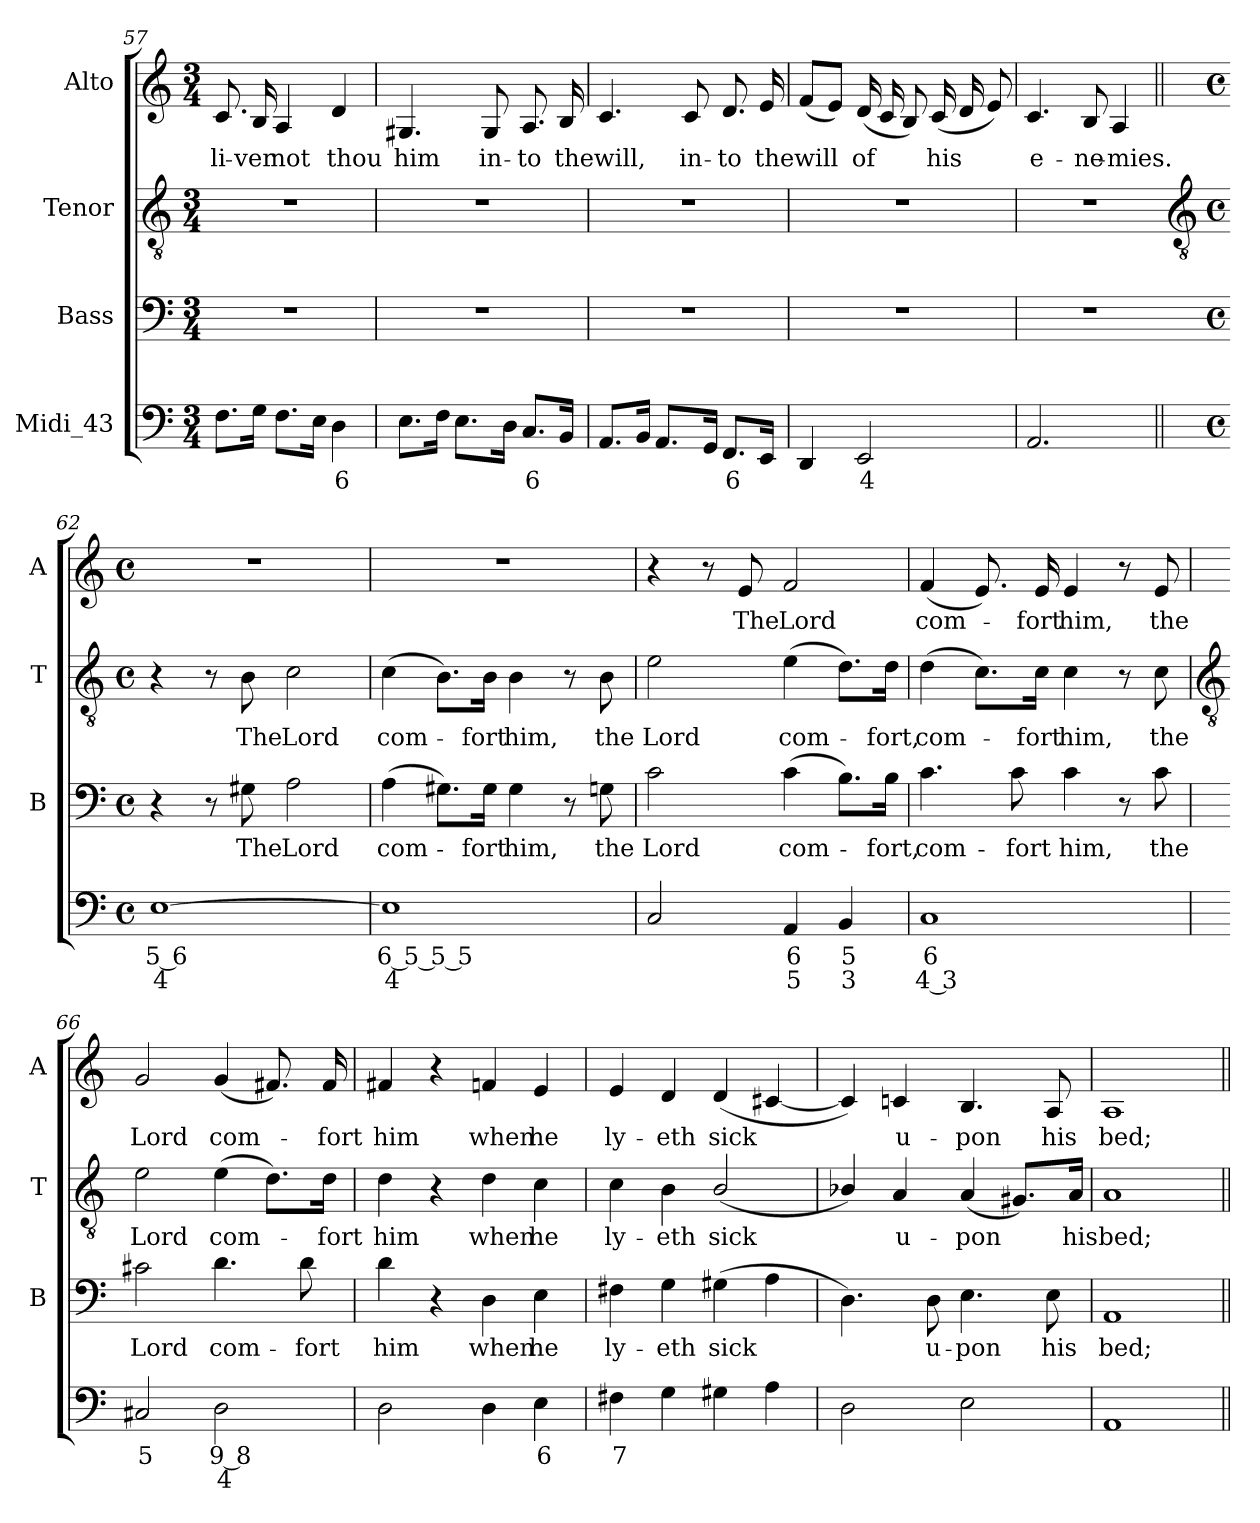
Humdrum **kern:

**kern	**text	**text	**kern	**text	**kern	**text	**kern	**text
*part4	*part4	*part4	*part3	*part3	*part2	*part2	*part1	*part1
*staff4	*staff4	*staff4	*staff3	*staff3	*staff2	*staff2	*staff1	*staff1
*I"Midi_43	*	*	*I"Bass	*	*I"Tenor	*	*I"Alto	*
*	*	*	*I'B	*	*I'T	*	*I'A	*
*clefF4	*	*	*clefF4	*	*clefGv2	*	*clefG2	*
*k[]	*	*	*k[]	*	*k[]	*	*k[]	*
*C:	*	*	*C:	*	*C:	*	*C:	*
*M3/4	*	*	*M3/4	*	*M3/4	*	*M3/4	*
=57	=57	=57	=57	=57	=57	=57	=57	=57
!	!	!	!	!	!	!	!	!LO:LY:b
8.FL	.	.	2.r	.	2.r	.	8.c	-li-
!	!	!	!	!	!	!	!	!LO:LY:b
16GJ	.	.	.	.	.	.	16B	-ver
!	!	!	!	!	!	!	!	!LO:LY:b
8.FL	.	.	.	.	.	.	4A	not
16EJ	.	.	.	.	.	.	.	.
!	!LO:LY:b	!	!	!	!	!	!	!LO:LY:b
4D	6	.	.	.	.	.	4d	thou
=58	=58	=58	=58	=58	=58	=58	=58	=58
!	!	!	!	!	!	!	!	!LO:LY:b
8.EL	.	.	2.r	.	2.r	.	4.G#X	him
16FJ	.	.	.	.	.	.	.	.
8.EL	.	.	.	.	.	.	.	.
!	!	!	!	!	!	!	!	!LO:LY:b
.	.	.	.	.	.	.	8G#	in-
16DJ	.	.	.	.	.	.	.	.
!	!LO:LY:b	!	!	!	!	!	!	!LO:LY:b
8.CL	6	.	.	.	.	.	8.A	-to
!	!	!	!	!	!	!	!	!LO:LY:b
16BBJ	.	.	.	.	.	.	16B	the
=59	=59	=59	=59	=59	=59	=59	=59	=59
!	!	!	!	!	!	!	!	!LO:LY:b
8.AAL	.	.	2.r	.	2.r	.	4.c	will,
16BBJ	.	.	.	.	.	.	.	.
8.AAL	.	.	.	.	.	.	.	.
!	!	!	!	!	!	!	!	!LO:LY:b
.	.	.	.	.	.	.	8c	in-
16GGJ	.	.	.	.	.	.	.	.
!	!LO:LY:b	!	!	!	!	!	!	!LO:LY:b
8.FFL	6	.	.	.	.	.	8.d	-to
!	!	!	!	!	!	!	!	!LO:LY:b
16EEJ	.	.	.	.	.	.	16e	the
=60	=60	=60	=60	=60	=60	=60	=60	=60
!	!	!	!	!	!	!	!	!LO:LY:b
4DD	.	.	2.r	.	2.r	.	(<8fL	will
.	.	.	.	.	.	.	8eJ)	.
!	!LO:LY:b	!	!	!	!	!	!	!LO:LY:b
2EE	4	.	.	.	.	.	(<16dLL	of
.	.	.	.	.	.	.	16c	.
.	.	.	.	.	.	.	8BJ)	.
!	!	!	!	!	!	!	!	!LO:LY:b
.	.	.	.	.	.	.	(<16cLL	his
.	.	.	.	.	.	.	16d	.
.	.	.	.	.	.	.	8eJ)	.
=61	=61	=61	=61	=61	=61	=61	=61	=61
!	!	!	!	!	!	!	!	!LO:LY:b
2.AA	.	.	2.r	.	2.r	.	4.c	e-
!	!	!	!	!	!	!	!	!LO:LY:b
.	.	.	.	.	.	.	8B	-ne-
!	!	!	!	!	!	!	!	!LO:LY:b
.	.	.	.	.	.	.	4A	-mies.
!!LO:LB:g=z
=62||	=62||	=62||	=62	=62||	=62	=62||	=62||	=62||
*	*	*	*	*	*clefGv2	*	*	*
*	*	*	*k[]	*	*k[]	*	*	*
*	*	*	*C:	*	*C:	*	*	*
*M4/4	*	*	*M4/4	*	*M4/4	*	*M4/4	*
*met(c)	*	*	*met(c)	*	*met(c)	*	*met(c)	*
!	!LO:LY:b	!LO:LY:b	!	!	!	!	!	!
[1E	5 6	4	4r	.	4r	.	1r	.
.	.	.	8r	.	8r	.	.	.
!	!	!	!	!LO:LY:b	!	!LO:LY:b	!	!
.	.	.	8G#X	The	8B	The	.	.
!	!	!	!	!LO:LY:b	!	!LO:LY:b	!	!
.	.	.	2A	Lord	2c	Lord	.	.
=63	=63	=63	=63	=63	=63	=63	=63	=63
!	!LO:LY:b	!LO:LY:b	!	!LO:LY:b	!	!LO:LY:b	!	!
1E]	6 5 5 5	4	(>4A	com-	(>4c	com-	1r	.
.	.	.	8.G#X\L)	.	8.B\L)	.	.	.
!	!	!	!	!LO:LY:b	!	!LO:LY:b	!	!
.	.	.	16G#\Jk	fort	16B\Jk	fort	.	.
!	!	!	!	!LO:LY:b	!	!LO:LY:b	!	!
.	.	.	4G#	him,	4B	him,	.	.
.	.	.	8r	.	8r	.	.	.
!	!	!	!	!LO:LY:b	!	!LO:LY:b	!	!
.	.	.	8Gn	the	8B	the	.	.
=64	=64	=64	=64	=64	=64	=64	=64	=64
!	!	!	!	!LO:LY:b	!	!LO:LY:b	!	!
2C	.	.	2c	Lord	2e	Lord	4r	.
.	.	.	.	.	.	.	8r	.
!	!	!	!	!	!	!	!	!LO:LY:b
.	.	.	.	.	.	.	8e	The
!	!LO:LY:b	!LO:LY:b	!	!LO:LY:b	!	!LO:LY:b	!	!LO:LY:b
4AA	6	5	(>4c	com-	(>4e	com-	2f	Lord
!	!LO:LY:b	!LO:LY:b	!	!	!	!	!	!
4BB	5	3	8.B\L)	.	8.d\L)	.	.	.
!	!	!	!	!LO:LY:b	!	!LO:LY:b	!	!
.	.	.	16B\Jk	fort,	16d\Jk	fort,	.	.
=65	=65	=65	=65	=65	=65	=65	=65	=65
!	!LO:LY:b	!LO:LY:b	!	!LO:LY:b	!	!LO:LY:b	!	!LO:LY:b
1C	6	4 3	4.c	com-	(>4d	com-	(<4f	com-
.	.	.	.	.	8.c\L)	.	8.e)	.
!	!	!	!	!LO:LY:b	!	!	!	!
.	.	.	8c	-fort	.	.	.	.
!	!	!	!	!	!	!LO:LY:b	!	!LO:LY:b
.	.	.	.	.	16c\Jk	fort	16e	fort
!	!	!	!	!LO:LY:b	!	!LO:LY:b	!	!LO:LY:b
.	.	.	4c	him,	4c	him,	4e	him,
.	.	.	8r	.	8r	.	8r	.
!	!	!	!	!LO:LY:b	!	!LO:LY:b	!	!LO:LY:b
.	.	.	8c	the	8c	the	8e	the
!!LO:LB:g=z
=66	=66	=66	=66	=66	=66	=66	=66	=66
*	*	*	*	*	*clefGv2	*	*	*
!	!LO:LY:b	!	!	!LO:LY:b	!	!LO:LY:b	!	!LO:LY:b
2C#X	5	.	2c#X	Lord	2e	Lord	2g	Lord
!	!LO:LY:b	!LO:LY:b	!	!LO:LY:b	!	!LO:LY:b	!	!LO:LY:b
2D	9 8	4	4.d	com-	(>4e	com-	(<4g	com-
.	.	.	.	.	8.d\L)	.	8.f#X)	.
!	!	!	!	!LO:LY:b	!	!	!	!
.	.	.	8d	-fort	.	.	.	.
!	!	!	!	!	!	!LO:LY:b	!	!LO:LY:b
.	.	.	.	.	16d\Jk	fort	16f#	fort
=67	=67	=67	=67	=67	=67	=67	=67	=67
!	!	!	!	!LO:LY:b	!	!LO:LY:b	!	!LO:LY:b
2D	.	.	4d	him	4d	him	4f#X	him
.	.	.	4r	.	4r	.	4r	.
!	!	!	!	!LO:LY:b	!	!LO:LY:b	!	!LO:LY:b
4D	.	.	4D	when	4d	when	4fn	when
!	!LO:LY:b	!	!	!LO:LY:b	!	!LO:LY:b	!	!LO:LY:b
4E	6	.	4E	he	4c	he	4e	he
=68	=68	=68	=68	=68	=68	=68	=68	=68
!	!LO:LY:b	!	!	!LO:LY:b	!	!LO:LY:b	!	!LO:LY:b
4F#X	7	.	4F#X	ly-	4c	ly-	4e	ly-
!	!	!	!	!LO:LY:b	!	!LO:LY:b	!	!LO:LY:b
4G	.	.	4G	-eth	4B	-eth	4d	-eth
!	!	!	!	!LO:LY:b	!	!LO:LY:b	!	!LO:LY:b
4G#X	.	.	(>4G#X	sick	(<2B/	sick	(<4d	sick
4A	.	.	4A	.	.	.	[4c#X	.
=69	=69	=69	=69	=69	=69	=69	=69	=69
2D	.	.	4.D)	.	4B-X/)	.	4c#])	.
!	!	!	!	!	!	!LO:LY:b	!	!LO:LY:b
.	.	.	.	.	4A	u-	4cn	u-
!	!	!	!	!LO:LY:b	!	!	!	!
.	.	.	8D	u-	.	.	.	.
!	!	!	!	!LO:LY:b	!	!LO:LY:b	!	!LO:LY:b
2E	.	.	4.E	-pon	(<4A	-pon	4.B	-pon
.	.	.	.	.	8.G#X/L)	.	.	.
!	!	!	!	!LO:LY:b	!	!	!	!LO:LY:b
.	.	.	8E	his	.	.	8A	his
!	!	!	!	!	!	!LO:LY:b	!	!
.	.	.	.	.	16A/Jk	his	.	.
=70	=70	=70	=70	=70	=70	=70	=70	=70
!	!	!	!	!LO:LY:b	!	!LO:LY:b	!	!LO:LY:b
1AA	.	.	1AA	bed;	1A	bed;	1A	bed;
=||	=||	=||	=||	=||	=||	=||	=||	=||
*-	*-	*-	*-	*-	*-	*-	*-	*-
